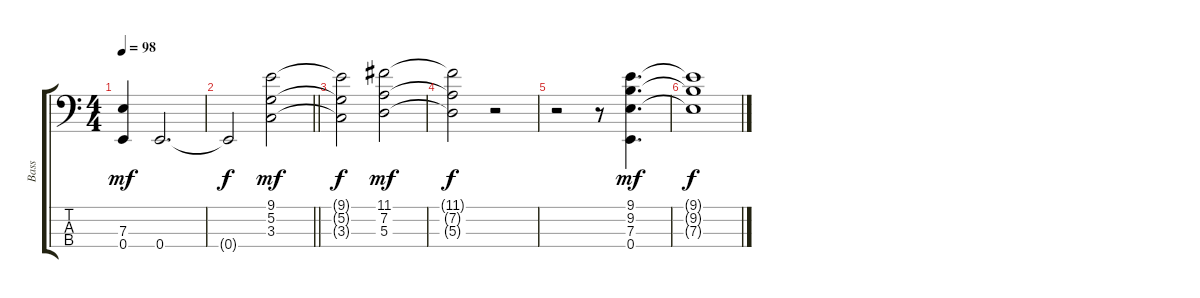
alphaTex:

\track ("Bass" "Bass") {instrument electricbassfinger}
\staff {score tabs}
\tuning (G2 D2 A1 E1) {hide}
\ts (4 4)
\tempo 98
\clef f4
\ks c
(7.3 0.4).4{dy mf} 0.4.2{d} |
\barLineRight lightlight
0.4{t}.2{dy f} (9.1 5.2 3.3).2{dy mf} |
(9.1{t} 5.2{t} 3.3{t}).2{dy f} (11.1 7.2 5.3).2{dy mf} |
(11.1{t} 7.2{t} 5.3{t}).2{dy f} r.2 |
r.2 r.8 (9.1 9.2 7.3 0.4).4{d dy mf} |
(9.1{t} 9.2{t} 7.3{t}).1{dy f}
